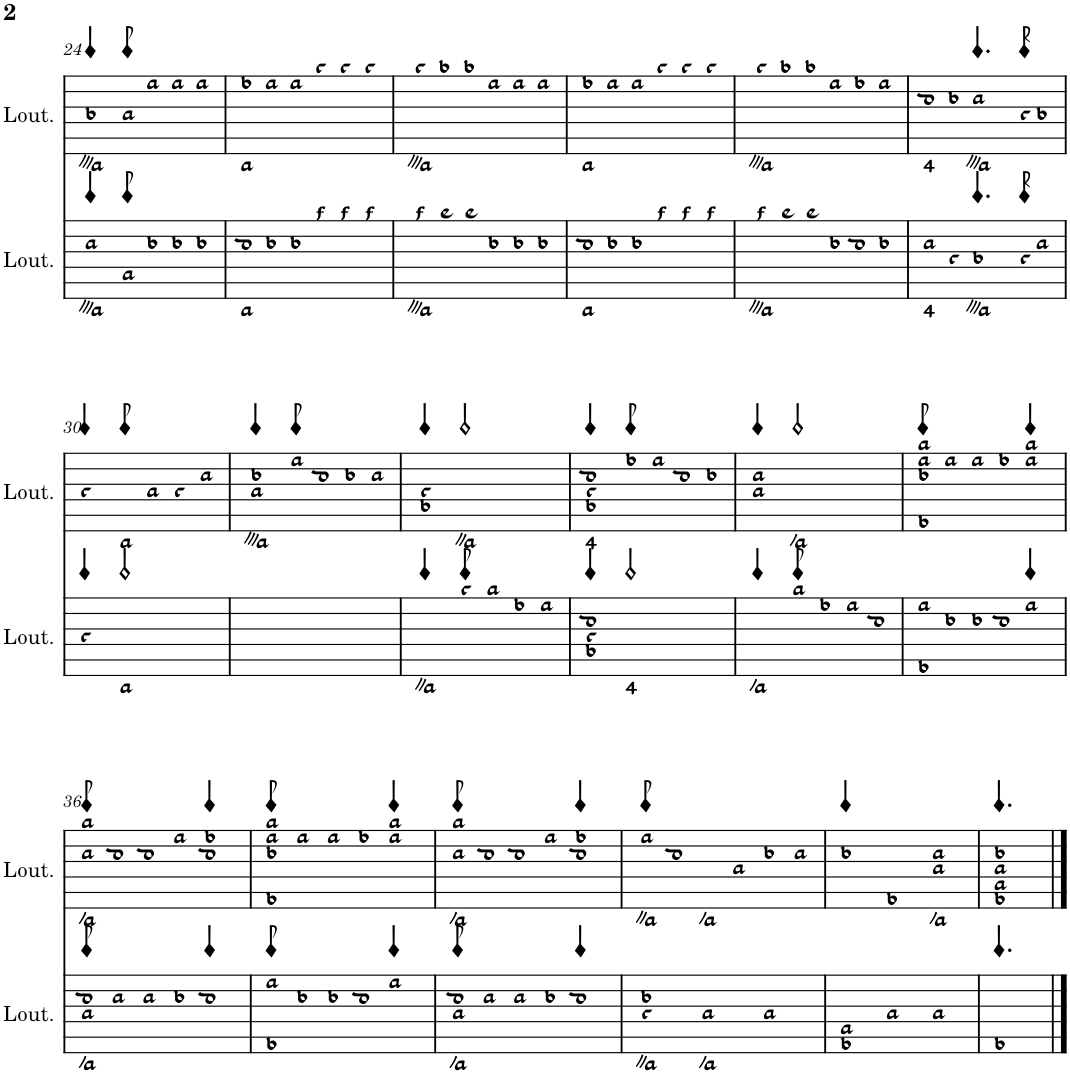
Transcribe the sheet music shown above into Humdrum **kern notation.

**kern	**kern
*part2	*part1
*staff2	*staff1
*I"Loutna	*I"Loutna
*I'Lout.	*I'Lout.
!!LO:PB:g=z
*k[]	*k[]
*M3/4	*M3/4
=24	=24
4DD 4A	4DD 4F#X
8DL	8FnL
8B-J	8dJ
8B-L	8dL
8B-J	8dJ
=25	=25
8GG 8cL	8GG 8d#XL
8B-J	8dnJ
8B-L	8dL
8b-J	8gJ
8b-L	8gL
8b-J	8gJ
=26	=26
8DD 8b-L	8DD 8gL
8aJ	8f#XJ
8aL	8f#L
8B-J	8dJ
8B-L	8dL
8B-J	8dJ
=27	=27
8GG 8cL	8GG 8d#XL
8B-J	8dnJ
8B-L	8dL
8b-J	8gJ
8b-L	8gL
8b-J	8gJ
=28	=28
8DD 8b-L	8DD 8gL
8aJ	8f#XJ
8aL	8f#L
8B-J	8dJ
8cL	8d#XL
8B-J	8dnJ
=29	=29
8CC 8AL	8CC 8cL
8GJ	8B-XJ
4.DD 4.F#	4.DD 4.A
16GLL	16GLL
16AJJ	16F#XJJ
!!LO:LB:g=z
=30	=30
4G	4G
2GG	8GGL
.	8FJ
.	8GL
.	8AJ
=31	=31
4r	4DD 4F 4B-X
4r	8dL
.	8cJ
4r	8B-L
.	8AJ
=32	=32
4DD#	4D#X 4G
8gL	2DD#X
8fJ	.
8d#L	.
8dJ	.
=33	=33
4D# 4G 4c	4CC 4D#X 4G 4c
2CC	8d#XL
.	8dnJ
.	8cL
.	8B-XJ
=34	=34
4FF	4F 4A
8fL	2FF
8d#J	.
8dL	.
8cJ	.
=35	=35
8BB- 8dL	8BB-X 8B-X 8d 8fL
8B-J	8dJ
8B-L	8dL
8cJ	8d#XJ
4d	4dn 4f
!!LO:LB:g=z
=36	=36
8FF 8F 8cL	8FF 8A 8fL
8AJ	8cJ
8AL	8cL
8B-J	8dJ
4c	4c 4d#X
=37	=37
8BB- 8dL	8BB-X 8B-X 8d 8fL
8B-J	8dJ
8B-L	8dL
8cJ	8d#XJ
4d	4dn 4f
=38	=38
8FF 8F 8cL	8FF 8A 8fL
8AJ	8cJ
8AL	8cL
8B-J	8dJ
4c	4c 4d#X
=39	=39
4DD# 4G 4B-	8DD#X 8dL
.	8cJ
4FF 4F	8FFL
.	8FJ
4F	8B-XL
.	8AJ
=40	=40
4BB- 4D	4B-X
4F	4BB-X
4F	4FF 4F 4A
=41	=41
4.BB-	4.BB-X 4.D 4.F 4.B-X
==	==
*-	*-
